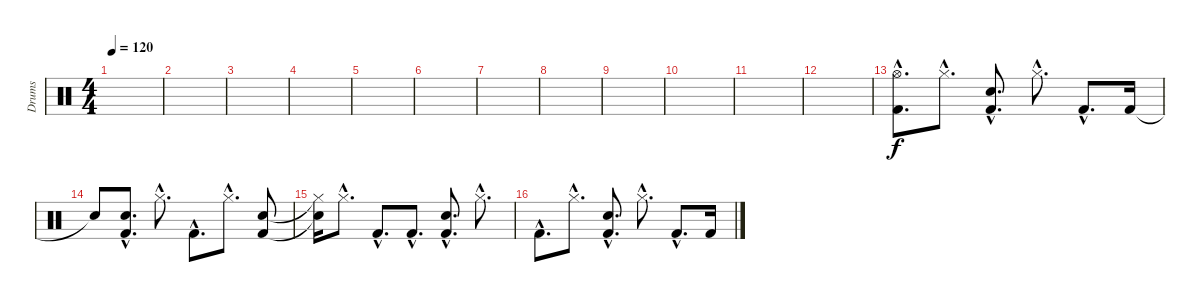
\track ("Drums" "Drums") {instrument percussion}
\staff {score}
\articulation defaults
\ts (4 4)
\tempo 120
\clef neutral
\ks c
|
|
|
|
|
|
|
|
|
|
|
|
("Hi-Hat (open)"{hac} "Kick (hit) 2"{hac}).8{d} "Hi-Hat (closed)"{hac}.8{d} ("Kick (hit) 2"{hac} "Electric Snare (hit)"{hac}).8{d} "Hi-Hat (closed)"{hac}.8{d} "Kick (hit) 2"{hac}.8{d} "Kick (hit) 2".16 |
"Snare (hit)"{t}.8 ("Kick (hit) 2"{hac} "Electric Snare (hit)"{hac}).8{d} "Hi-Hat (closed)"{hac}.8{d} "Kick (hit) 2"{hac}.8{d} "Hi-Hat (closed)"{hac}.8{d} ("Kick (hit) 2" "Electric Snare (hit)").8 |
("Snare (hit)"{t} "Hi-Hat (closed)"{t}).16 "Hi-Hat (closed)"{hac}.8{d} "Kick (hit) 2"{hac}.8{d} "Kick (hit) 2"{hac}.8{d} ("Kick (hit) 2"{hac} "Electric Snare (hit)"{hac}).8{d} "Hi-Hat (closed)"{hac}.8{d} |
"Kick (hit) 2"{hac}.8{d} "Hi-Hat (closed)"{hac}.8{d} ("Kick (hit) 2"{hac} "Electric Snare (hit)"{hac}).8{d} "Hi-Hat (closed)"{hac}.8{d} "Kick (hit) 2"{hac}.8{d} "Kick (hit) 2".16
